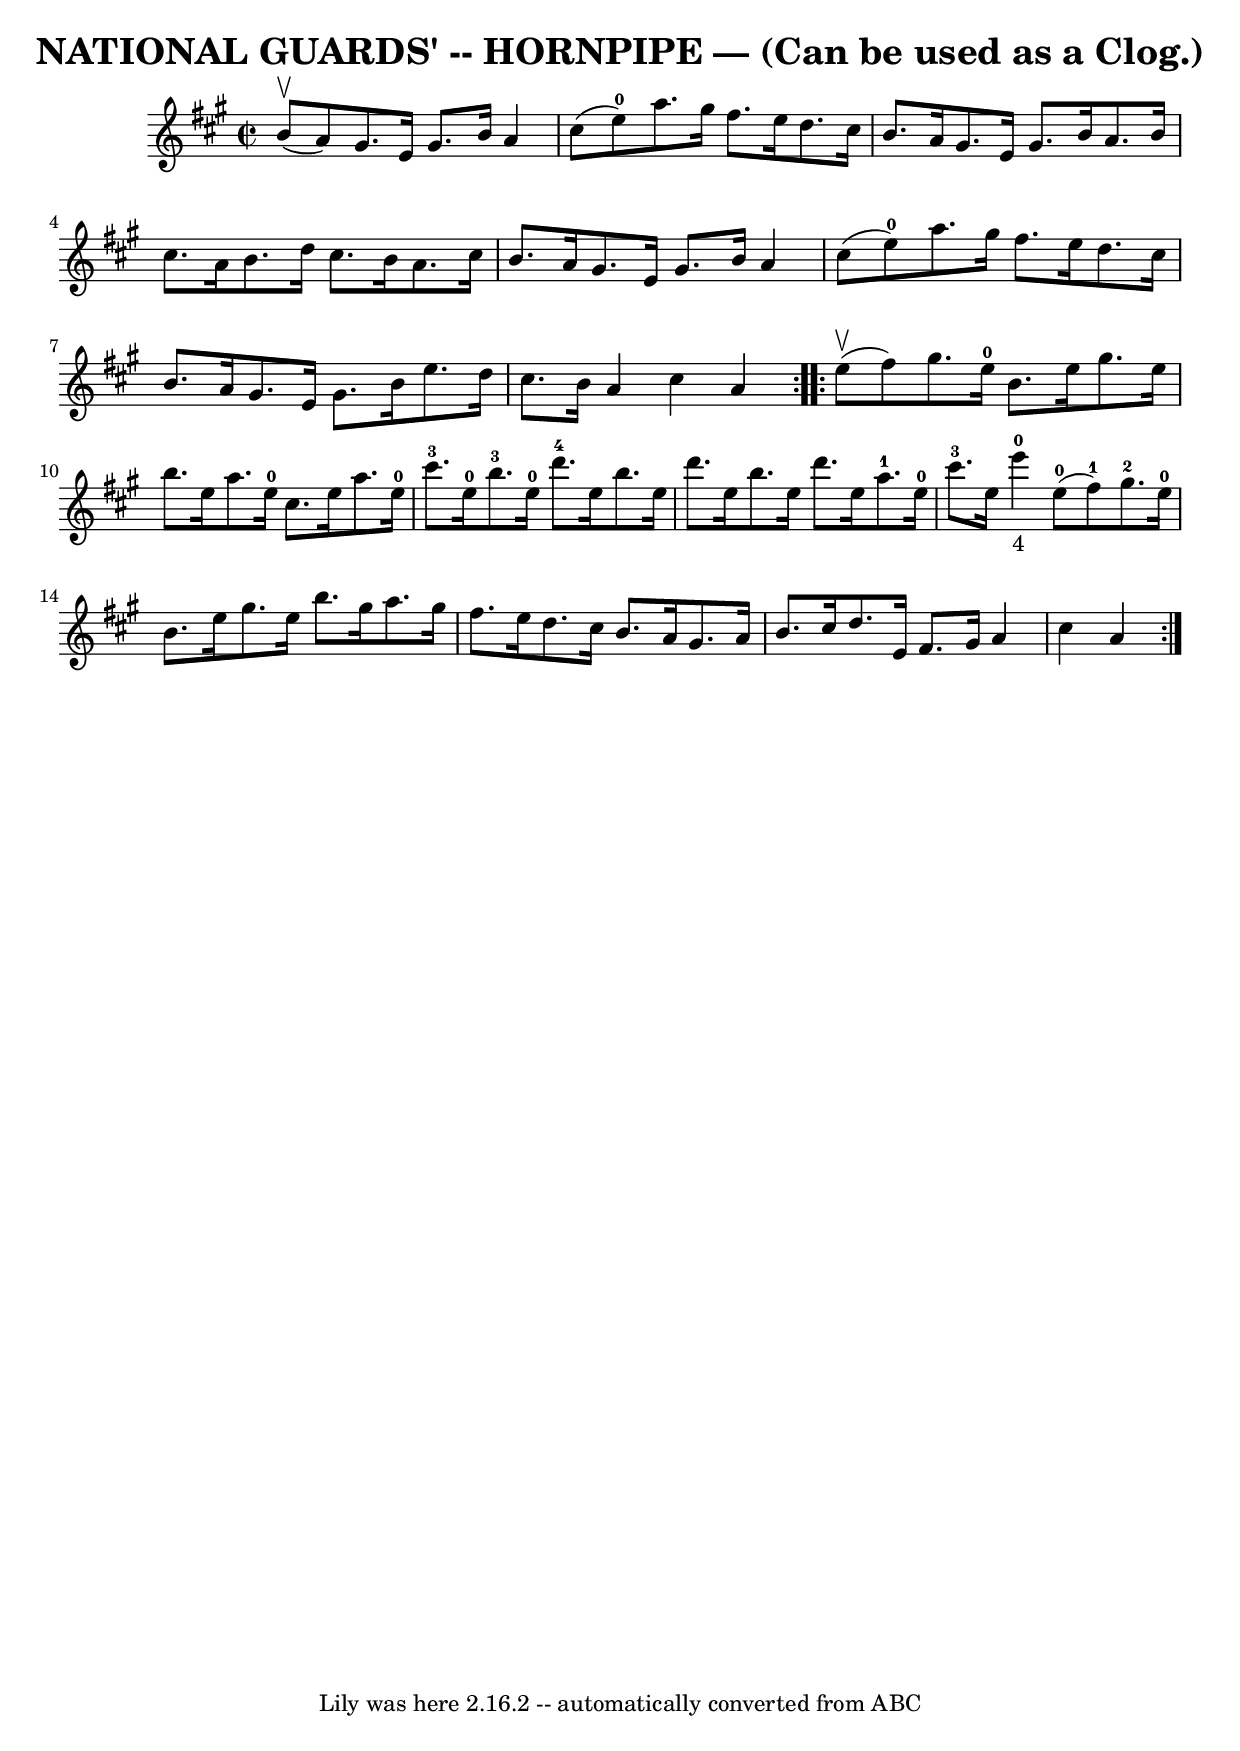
\version "2.16.2"
\include "Mammoth.ily"
\header {
  %% book = "Ryan's Mammoth Collection of Fiddle Tunes"
  crossRefNumber = "1"
  footnotes = ""
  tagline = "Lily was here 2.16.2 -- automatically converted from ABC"
  title = "NATIONAL GUARDS' -- HORNPIPE — (Can be used as a Clog.)"

}
voicedefault =  {



  \repeat volta 2 {

    \override Staff.TimeSignature #'style = #'C
    \time 2/2 
    \key a \major
    b'8 (^\upbow a'8)       |
    gis'8.    
    e'16 gis'8. b'16 a'4 cis''8 (e''8-0)   |
    a''8.    
    gis''16 fis''8. e''16 d''8. cis''16 b'8. a'16    |
    
    gis'8. e'16 gis'8. b'16 a'8. b'16 cis''8. a'16    |
    
    b'8. d''16 cis''8. b'16 a'8. cis''16 b'8. a'16    
    |
    |
    gis'8. e'16 gis'8. b'16 a'4 cis''8 (
    e''8-0)   |
    a''8. gis''16 fis''8. e''16 d''8.    
    cis''16 b'8. a'16    |
    gis'8. e'16 gis'8. b'16 e''8. 
    d''16 cis''8. b'16    |
    a'4 cis''4 a'4    
  }     

  \repeat volta 2 {
    e''8 (^\upbow fis''8)       |
    gis''8.    
    e''16-0 b'8. e''16 gis''8. e''16 b''8. e''16    |
    
    a''8. e''16-0 cis''8. e''16 a''8. e''16-0 cis'''8.-3   
    e''16-0       |
    b''8.-3 e''16-0 d'''8.-4 e''16    
    b''8. e''16 d'''8. e''16 b''8. e''16 d'''8. e''16    
    |
    a''8.-1 e''16-0 cis'''8.-3 e''16 e'''4 
    _"4"-0 e''8-0(fis''8-1)   |
    |
    gis''8. -2 e''16-0 b'8. e''16 gis''8. e''16 b''8. gis''16    
    |
    a''8. gis''16 fis''8. e''16 d''8. cis''16 b'8.    
    a'16    |
    gis'8. a'16 b'8. cis''16 d''8. e'16 fis'8. 
    gis'16    |
    a'4 cis''4 a'4    
  }   

}

\score{
  <<

    \context Staff="default"
    {
      \voicedefault 
      
    }

  >>
  \layout {
    
  }
  \midi {
  }

}
